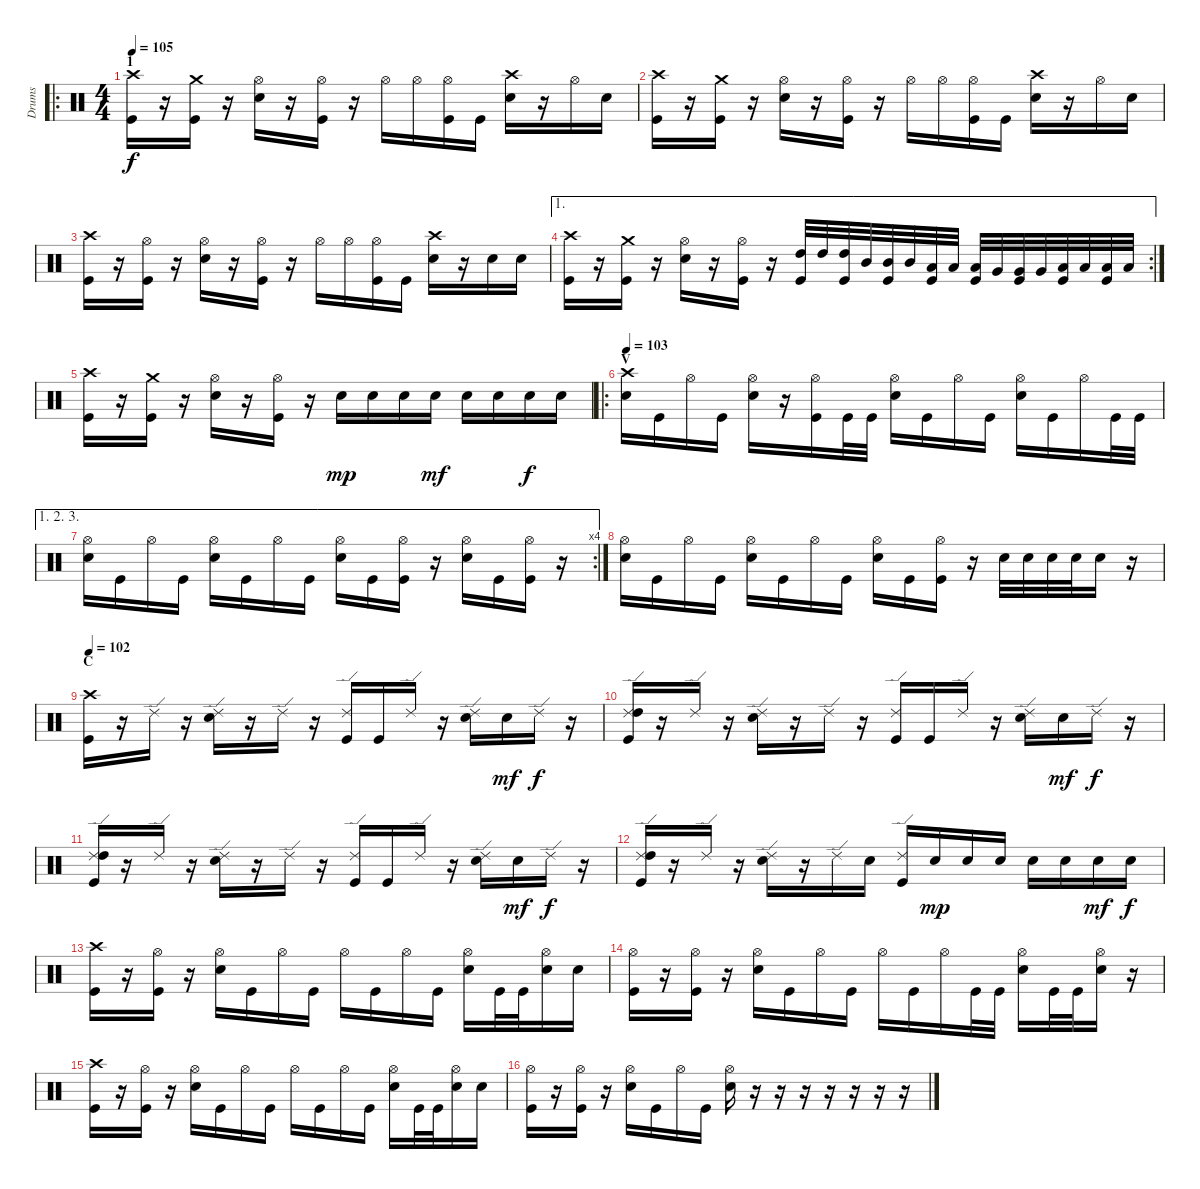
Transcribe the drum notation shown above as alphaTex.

\track ("Drums" "Drums") {instrument percussion}
\staff {score}
\articulation defaults
\ro
\ts (4 4)
\section ("" "1")
\tempo 105
\clef neutral
\ks c
("Crash high (hit)" "Kick (hit)").16{dy f} r.16 ("Crash medium (hit)" "Kick (hit)").16 r.16 ("Hi-Hat (open)" "Electric Snare (hit)").16 r.16 ("Hi-Hat (open)" "Kick (hit)").16 r.16 "Hi-Hat (open)".16 "Hi-Hat (open)".16 ("Hi-Hat (open)" "Kick (hit)").16 "Kick (hit)".16 ("Crash high (hit)" "Electric Snare (hit)").16 r.16 "Hi-Hat (open)".16 "Electric Snare (hit)".16 |
("Crash high (hit)" "Kick (hit)").16 r.16 ("Crash medium (hit)" "Kick (hit)").16 r.16 ("Hi-Hat (open)" "Electric Snare (hit)").16 r.16 ("Hi-Hat (open)" "Kick (hit)").16 r.16 "Hi-Hat (open)".16 "Hi-Hat (open)".16 ("Hi-Hat (open)" "Kick (hit)").16 "Kick (hit)".16 ("Crash high (hit)" "Electric Snare (hit)").16 r.16 "Hi-Hat (open)".16 "Electric Snare (hit)".16 |
("Crash high (hit)" "Kick (hit)").16 r.16 ("Hi-Hat (open)" "Kick (hit)").16 r.16 ("Hi-Hat (open)" "Electric Snare (hit)").16 r.16 ("Hi-Hat (open)" "Kick (hit)").16 r.16 "Hi-Hat (open)".16 "Hi-Hat (open)".16 ("Hi-Hat (open)" "Kick (hit)").16 "Kick (hit)".16 ("Crash high (hit)" "Electric Snare (hit)").16 r.16 "Electric Snare (hit)".16 "Electric Snare (hit)".16 |
\ae 1
\rc 2
("Crash high (hit)" "Kick (hit)").16 r.16 ("Crash medium (hit)" "Kick (hit)").16 r.16 ("Hi-Hat (open)" "Electric Snare (hit)").16 r.16 ("Hi-Hat (open)" "Kick (hit)").16 r.16 ("High Tom (hit)" "Kick (hit)").32 "High Tom (hit)".32 ("High Tom (hit)" "Kick (hit)").32 "Mid Tom (hit)".32 ("Mid Tom (hit)" "Kick (hit)").32 "Mid Tom (hit)".32 ("Low Tom (hit)" "Kick (hit)").32 "Low Tom (hit)".32 ("Low Tom (hit)" "Kick (hit)").32 "Very Low Tom (hit)".32 ("Very Low Tom (hit)" "Kick (hit)").32 "Very Low Tom (hit)".32 ("Low Floor Tom (hit)" "Kick (hit)").32 "Low Floor Tom (hit)".32 ("Low Floor Tom (hit)" "Kick (hit)").32 "Low Floor Tom (hit)".32 |
("Crash high (hit)" "Kick (hit)").16 r.16 ("Crash medium (hit)" "Kick (hit)").16 r.16 ("Hi-Hat (open)" "Electric Snare (hit)").16 r.16 ("Hi-Hat (open)" "Kick (hit)").16 r.16 "Electric Snare (hit)".16{dy mp} "Electric Snare (hit)".16 "Electric Snare (hit)".16 "Electric Snare (hit)".16{dy mf} "Electric Snare (hit)".16 "Electric Snare (hit)".16 "Electric Snare (hit)".16{dy f} "Electric Snare (hit)".16 |
\ro
\section ("" "V")
\tempo 103
("Crash high (hit)" "Electric Snare (hit)").16 "Kick (hit)".16 "Hi-Hat (open)".16 "Kick (hit)".16 ("Hi-Hat (open)" "Electric Snare (hit)").16 r.16 ("Hi-Hat (open)" "Kick (hit)").16 "Kick (hit)".32 "Kick (hit)".32 ("Hi-Hat (open)" "Electric Snare (hit)").16 "Kick (hit)".16 "Hi-Hat (open)".16 "Kick (hit)".16 ("Hi-Hat (open)" "Electric Snare (hit)").16 "Kick (hit)".16 "Hi-Hat (open)".16 "Kick (hit)".32 "Kick (hit)".32 |
\ae (1 2 3)
\rc 4
("Hi-Hat (open)" "Electric Snare (hit)").16 "Kick (hit)".16 "Hi-Hat (open)".16 "Kick (hit)".16 ("Hi-Hat (open)" "Electric Snare (hit)").16 "Kick (hit)".16 "Hi-Hat (open)".16 "Kick (hit)".16 ("Hi-Hat (open)" "Electric Snare (hit)").16 "Kick (hit)".16 ("Hi-Hat (open)" "Kick (hit)").16 r.16 ("Hi-Hat (open)" "Electric Snare (hit)").16 "Kick (hit)".16 ("Hi-Hat (open)" "Kick (hit)").16 r.16 |
("Hi-Hat (open)" "Electric Snare (hit)").16 "Kick (hit)".16 "Hi-Hat (open)".16 "Kick (hit)".16 ("Hi-Hat (open)" "Electric Snare (hit)").16 "Kick (hit)".16 "Hi-Hat (open)".16 "Kick (hit)".16 ("Hi-Hat (open)" "Electric Snare (hit)").16 "Kick (hit)".16 ("Hi-Hat (open)" "Kick (hit)").16 r.16 "Electric Snare (hit)".32 "Electric Snare (hit)".32 "Electric Snare (hit)".32 "Electric Snare (hit)".32 "Electric Snare (hit)".16 r.16 |
\section ("" "C")
\tempo 102
("Crash high (hit)" "Kick (hit)").16 r.16 "Ride (edge) 2".16 r.16 ("Ride (edge) 2" "Electric Snare (hit)").16 r.16 "Ride (edge) 2".16 r.16 ("Ride (edge) 2" "Kick (hit)").16 "Kick (hit)".16 "Ride (edge) 2".16 r.16 ("Ride (edge) 2" "Electric Snare (hit)").16 "Electric Snare (hit)".16{dy mf} "Ride (edge) 2".16{dy f} r.16 |
("Ride (edge) 2" "High Tom (hit)" "Kick (hit)").16 r.16 "Ride (edge) 2".16 r.16 ("Ride (edge) 2" "Electric Snare (hit)").16 r.16 "Ride (edge) 2".16 r.16 ("Ride (edge) 2" "Kick (hit)").16 "Kick (hit)".16 "Ride (edge) 2".16 r.16 ("Ride (edge) 2" "Electric Snare (hit)").16 "Electric Snare (hit)".16{dy mf} "Ride (edge) 2".16{dy f} r.16 |
("Ride (edge) 2" "High Tom (hit)" "Kick (hit)").16 r.16 "Ride (edge) 2".16 r.16 ("Ride (edge) 2" "Electric Snare (hit)").16 r.16 "Ride (edge) 2".16 r.16 ("Ride (edge) 2" "Kick (hit)").16 "Kick (hit)".16 "Ride (edge) 2".16 r.16 ("Ride (edge) 2" "Electric Snare (hit)").16 "Electric Snare (hit)".16{dy mf} "Ride (edge) 2".16{dy f} r.16 |
("Ride (edge) 2" "High Tom (hit)" "Kick (hit)").16 r.16 "Ride (edge) 2".16 r.16 ("Ride (edge) 2" "Electric Snare (hit)").16 r.16 "Ride (edge) 2".16 "Electric Snare (hit)".16 ("Ride (edge) 2" "Kick (hit)").16 "Electric Snare (hit)".16{dy mp} "Electric Snare (hit)".16 "Electric Snare (hit)".16 "Electric Snare (hit)".16 "Electric Snare (hit)".16 "Electric Snare (hit)".16{dy mf} "Electric Snare (hit)".16{dy f} |
("Crash high (hit)" "Kick (hit)").16 r.16 ("Hi-Hat (open)" "Kick (hit)").16 r.16 ("Hi-Hat (open)" "Electric Snare (hit)").16 "Kick (hit)".16 "Hi-Hat (open)".16 "Kick (hit)".16 "Hi-Hat (open)".16 "Kick (hit)".16 "Hi-Hat (open)".16 "Kick (hit)".16 ("Hi-Hat (open)" "Electric Snare (hit)").16 "Kick (hit)".32 "Kick (hit)".32 ("Hi-Hat (open)" "Electric Snare (hit)").16 "Electric Snare (hit)".16 |
("Hi-Hat (open)" "Kick (hit)").16 r.16 ("Hi-Hat (open)" "Kick (hit)").16 r.16 ("Hi-Hat (open)" "Electric Snare (hit)").16 "Kick (hit)".16 "Hi-Hat (open)".16 "Kick (hit)".16 "Hi-Hat (open)".16 "Kick (hit)".16 "Hi-Hat (open)".16 "Kick (hit)".32 "Kick (hit)".32 ("Hi-Hat (open)" "Electric Snare (hit)").16 "Kick (hit)".32 "Kick (hit)".32 ("Hi-Hat (open)" "Electric Snare (hit)").16 r.16 |
("Crash high (hit)" "Kick (hit)").16 r.16 ("Hi-Hat (open)" "Kick (hit)").16 r.16 ("Hi-Hat (open)" "Electric Snare (hit)").16 "Kick (hit)".16 "Hi-Hat (open)".16 "Kick (hit)".16 "Hi-Hat (open)".16 "Kick (hit)".16 "Hi-Hat (open)".16 "Kick (hit)".16 ("Hi-Hat (open)" "Electric Snare (hit)").16 "Kick (hit)".32 "Kick (hit)".32 ("Hi-Hat (open)" "Electric Snare (hit)").16 "Electric Snare (hit)".16 |
("Hi-Hat (open)" "Kick (hit)").16 r.16 ("Hi-Hat (open)" "Kick (hit)").16 r.16 ("Hi-Hat (open)" "Electric Snare (hit)").16 "Kick (hit)".16 "Hi-Hat (open)".16 "Kick (hit)".16 ("Hi-Hat (open)" "Electric Snare (hit)").16 r.16 r.16 r.16 r.16 r.16 r.16 r.16
